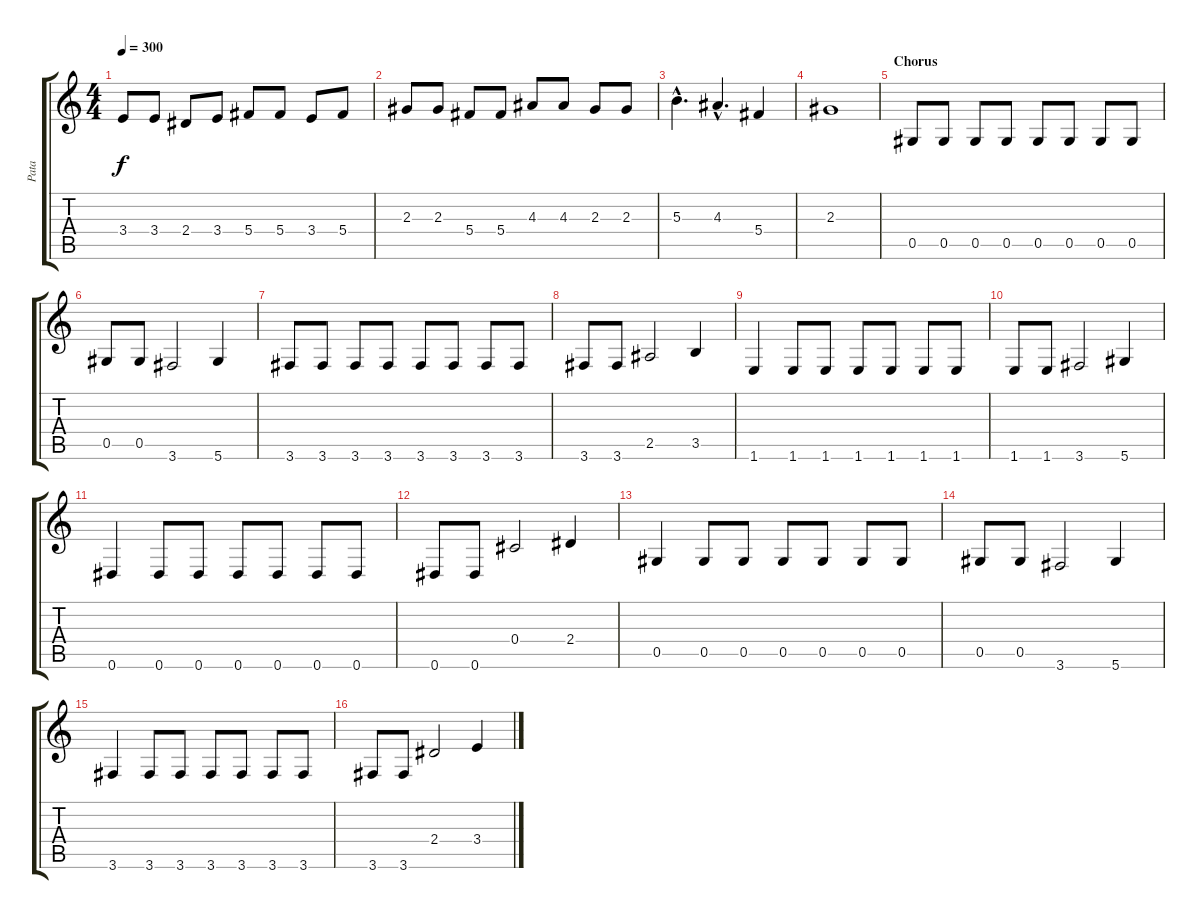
\track ("Pata" "Pata") {instrument overdrivenguitar}
\staff {score tabs}
\tuning (Eb4 Bb3 Gb3 Db3 Ab2 Eb2) {hide}
\ts (4 4)
\tempo 300
\clef g2
\ks c
3.4.8{dy f} 3.4.8 2.4.8 3.4.8 5.4.8 5.4.8 3.4.8 5.4.8 |
2.3.8 2.3.8 5.4.8 5.4.8 4.3.8 4.3.8 2.3.8 2.3.8 |
5.3{hac}.4{d} 4.3{hac}.4{d} 5.4.4 |
2.3.1 |
\section ("" "Chorus")
0.5.8 0.5.8 0.5.8 0.5.8 0.5.8 0.5.8 0.5.8 0.5.8 |
0.5.8 0.5.8 3.6.2 5.6.4 |
3.6.8 3.6.8 3.6.8 3.6.8 3.6.8 3.6.8 3.6.8 3.6.8 |
3.6.8 3.6.8 2.5.2 3.5.4 |
1.6.4 1.6.8 1.6.8 1.6.8 1.6.8 1.6.8 1.6.8 |
1.6.8 1.6.8 3.6.2 5.6.4 |
0.6.4 0.6.8 0.6.8 0.6.8 0.6.8 0.6.8 0.6.8 |
0.6.8 0.6.8 0.4.2 2.4.4 |
0.5.4 0.5.8 0.5.8 0.5.8 0.5.8 0.5.8 0.5.8 |
0.5.8 0.5.8 3.6.2 5.6.4 |
3.6.4 3.6.8 3.6.8 3.6.8 3.6.8 3.6.8 3.6.8 |
3.6.8 3.6.8 2.4.2 3.4.4
